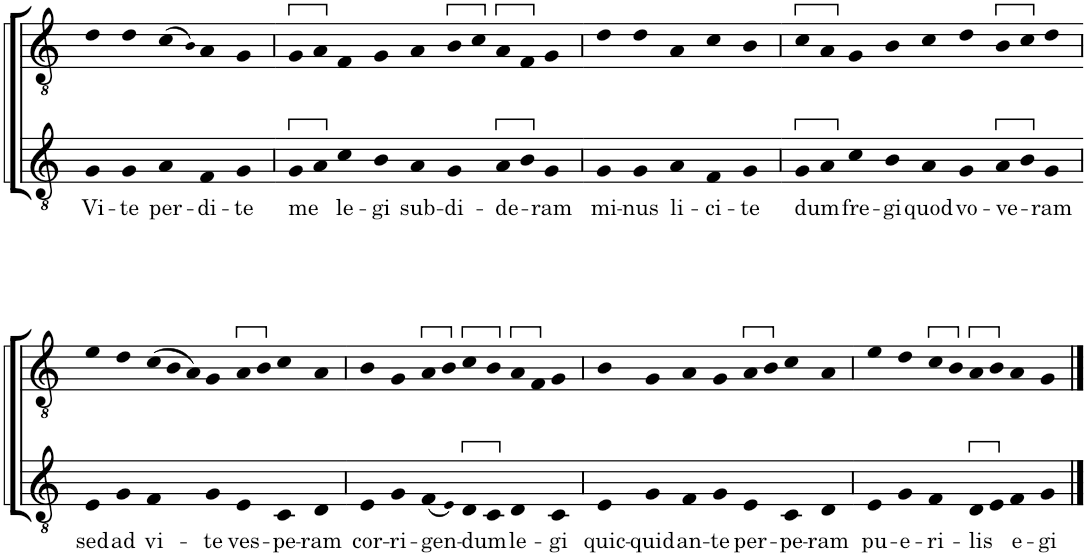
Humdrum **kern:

**kern	**text	**kern
*part2	*part2	*part1
*staff2	*staff2	*staff1
*I"Tenor 2	*	*I"Tenor 1
*clefGv2	*	*clefGv2
*k[]	*	*k[]
*M20/4	*	*M20/4
=1	=1	=1
!	!LO:LY:b	!
4G	Vi-	4d
!	!LO:LY:b	!
4G	-te	4d
!	!LO:LY:b	!
4A	per-	(8cL
.	.	8B!J)
!	!LO:LY:b	!
4F	-di-	4A
!	!LO:LY:b	!
4G	-te	4G
=2'	=2'	=2'
!	!LO:LY:b	!
8GL	me	8GL
8AJ	.	8AJ
!	!LO:LY:b	!
4c	le-	4F
!	!LO:LY:b	!
4B	-gi	4G
!	!LO:LY:b	!
4A	sub-	4A
!	!LO:LY:b	!
4G	-di-	8BL
.	.	8c
!	!LO:LY:b	!
8AL	-de-	8A
8BJ	.	8FJ
!	!LO:LY:b	!
4G	-ram	4G
=3'	=3'	=3'
!	!LO:LY:b	!
4G	mi-	4d
!	!LO:LY:b	!
4G	-nus	4d
!	!LO:LY:b	!
4A	li-	4A
!	!LO:LY:b	!
4F	-ci-	4c
!	!LO:LY:b	!
4G	-te	4B
=4'	=4'	=4'
!	!LO:LY:b	!
8GL	dum	8cL
8AJ	.	8AJ
!	!LO:LY:b	!
4c	fre-	4G
!	!LO:LY:b	!
4B	-gi	4B
!	!LO:LY:b	!
4A	quod	4c
!	!LO:LY:b	!
4G	vo-	4d
!	!LO:LY:b	!
8AL	-ve-	8BL
8BJ	.	8cJ
!	!LO:LY:b	!
4G	-ram	4d
!!LO:LB:g=z
=5'	=5'	=5'
!	!LO:LY:b	!
4E	sed	4e
!	!LO:LY:b	!
4G	ad	4d
!	!LO:LY:b	!
*	*	*Xtuplet
4F	vi-	(12cL
.	.	12B
.	.	12AJ)
!	!LO:LY:b	!
4G	-te	4G
!	!LO:LY:b	!
4E	ves-	8AL
.	.	8BJ
!	!LO:LY:b	!
4C	-pe-	4c
!	!LO:LY:b	!
4D	-ram	4A
=6'	=6'	=6'
!	!LO:LY:b	!
4E	cor-	4B
!	!LO:LY:b	!
4G	-ri-	4G
!	!LO:LY:b	!
(8FL	-gen-	8AL
8E!)	.	8B
!	!LO:LY:b	!
8D	-dum	8c
8CJ	.	8B
!	!LO:LY:b	!
4D	le-	8A
.	.	8FJ
!	!LO:LY:b	!
4C	-gi	4G
=7'	=7'	=7'
!	!LO:LY:b	!
4E	quic-	4B
!	!LO:LY:b	!
4G	-quid	4G
!	!LO:LY:b	!
4F	an-	4A
!	!LO:LY:b	!
4G	-te	4G
!	!LO:LY:b	!
4E	per-	8AL
.	.	8BJ
!	!LO:LY:b	!
4C	-pe-	4c
!	!LO:LY:b	!
4D	-ram	4A
=8'	=8'	=8'
!	!LO:LY:b	!
4E	pu-	4e
!	!LO:LY:b	!
4G	-e-	4d
!	!LO:LY:b	!
4F	-ri-	8cL
.	.	8B
!	!LO:LY:b	!
8DL	-lis	8A
8EJ	.	8BJ
!	!LO:LY:b	!
4F	e-	4A
!	!LO:LY:b	!
4G	-gi	4G
==	==	==
*-	*-	*-
